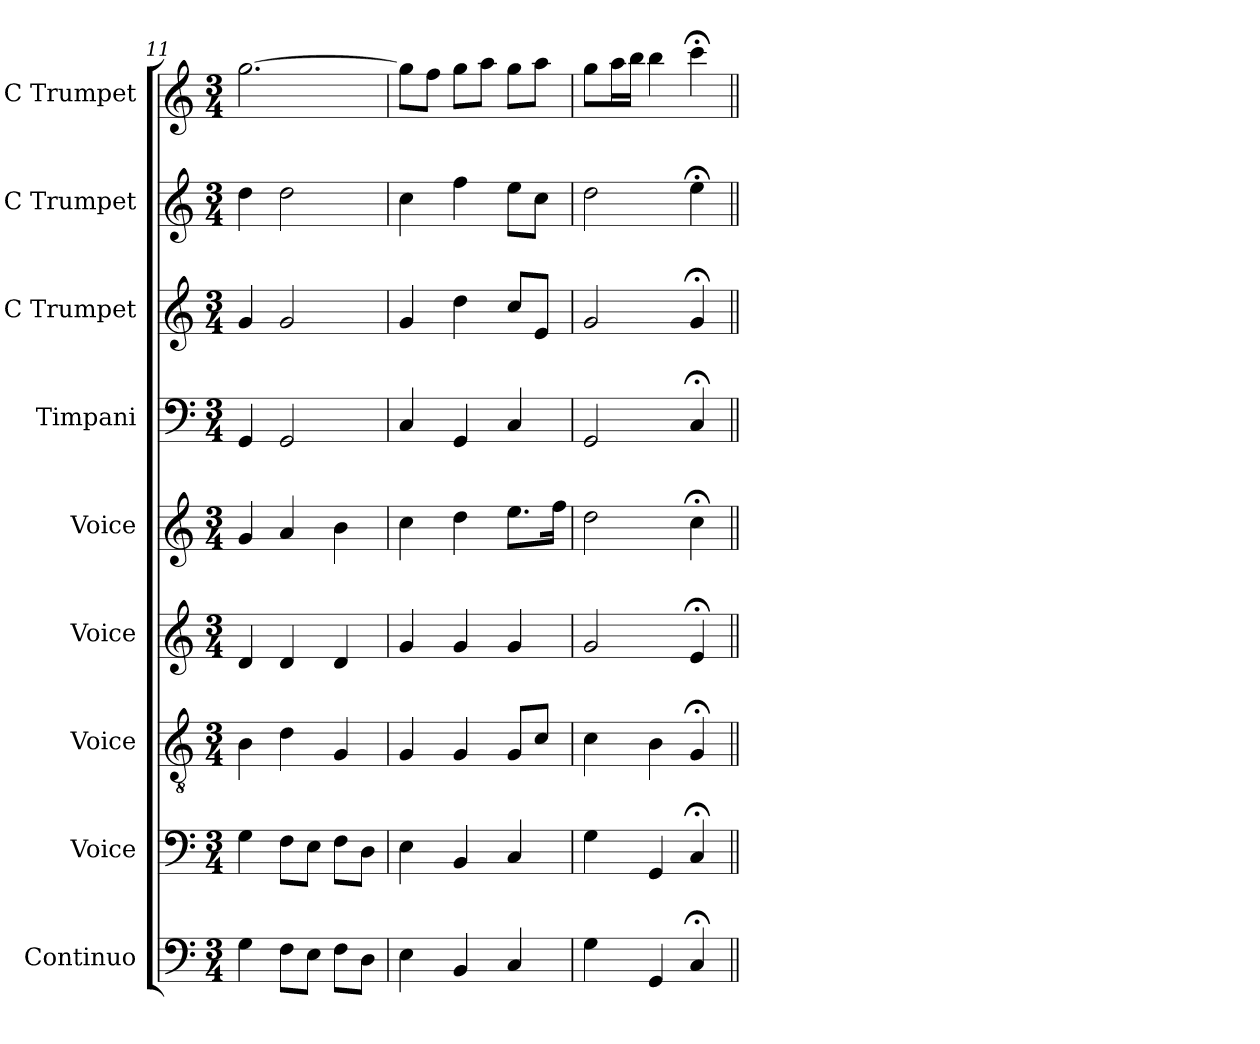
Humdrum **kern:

**kern	**kern	**kern	**kern	**kern	**kern	**kern	**kern	**kern
*part9	*part8	*part7	*part6	*part5	*part4	*part3	*part2	*part1
*staff9	*staff8	*staff7	*staff6	*staff5	*staff4	*staff3	*staff2	*staff1
*I"Continuo	*I"Voice	*I"Voice	*I"Voice	*I"Voice	*I"Timpani	*I"C Trumpet	*I"C Trumpet	*I"C Trumpet
*I'Cont.	*I'V	*I'V	*I'V	*I'V	*I'Timp.	*I'C Tpt.	*I'C Tpt.	*I'C Tpt.
*clefF4	*clefF4	*clefGv2	*clefG2	*clefG2	*clefF4	*clefG2	*clefG2	*clefG2
*ITrd7c12	*	*	*	*	*	*	*	*
*k[]	*k[]	*k[]	*k[]	*k[]	*k[]	*k[]	*k[]	*k[]
*M3/4	*M3/4	*M3/4	*M3/4	*M3/4	*M3/4	*M3/4	*M3/4	*M3/4
=11	=11	=11	=11	=11	=11	=11	=11	=11
4GG\	4G\	4B\	4d/	4g/	4GG/	4g/	4dd\	[2.gg\
8FF\L	8F\L	4d\	4d/	4a/	2GG/	2g/	2dd\	.
8EE\J	8E\J	.	.	.	.	.	.	.
8FF\L	8F\L	4G/	4d/	4b\	.	.	.	.
8DD\J	8D\J	.	.	.	.	.	.	.
=12	=12	=12	=12	=12	=12	=12	=12	=12
4EE\	4E\	4G/	4g/	4cc\	4C/	4g/	4cc\	8gg\L]
.	.	.	.	.	.	.	.	8ff\J
4BBB/	4BB/	4G/	4g/	4dd\	4GG/	4dd\	4ff\	8gg\L
.	.	.	.	.	.	.	.	8aa\J
4CC/	4C/	8G/L	4g/	8.ee\L	4C/	8cc/L	8ee\L	8gg\L
.	.	8c/J	.	.	.	8e/J	8cc\J	8aa\J
.	.	.	.	16ff\Jk	.	.	.	.
=13	=13	=13	=13	=13	=13	=13	=13	=13
4GG\	4G\	4c\	2g/	2dd\	2GG/	2g/	2dd\	8gg\L
.	.	.	.	.	.	.	.	16aa\L
.	.	.	.	.	.	.	.	16bb\JJ
4GGG/	4GG/	4B\	.	.	.	.	.	4bb\
4CC;</	4C;</	4G;</	4e;</	4cc;<\	4C;</	4g;</	4ee;<\	4ccc;<\
=||	=||	=||	=||	=||	=||	=||	=||	=||
*-	*-	*-	*-	*-	*-	*-	*-	*-
